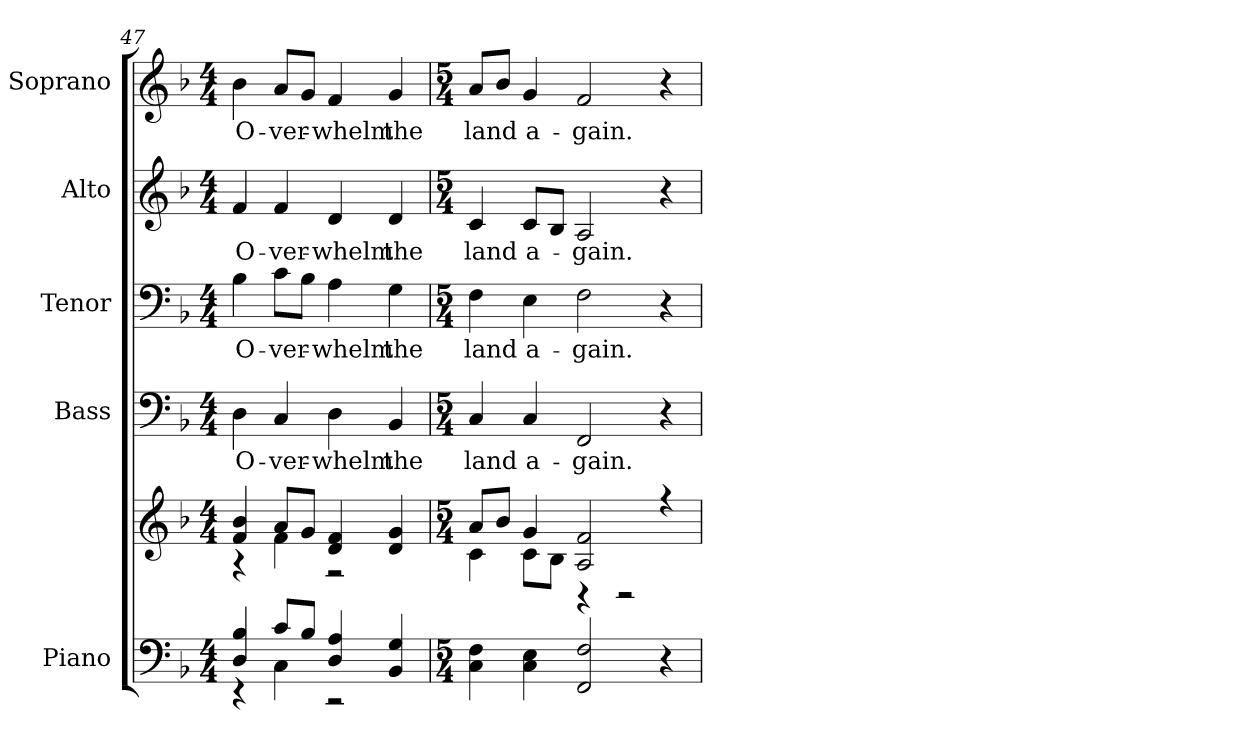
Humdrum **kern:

**kern	**kern	**kern	**text	**kern	**text	**kern	**text	**kern	**text
*part5	*part5	*part4	*part4	*part3	*part3	*part2	*part2	*part1	*part1
*staff6	*staff5	*staff4	*staff4	*staff3	*staff3	*staff2	*staff2	*staff1	*staff1
*I"Piano	*	*I"Bass	*	*I"Tenor	*	*I"Alto	*	*I"Soprano	*
*I'Pno.	*	*I'B.	*	*I'T.	*	*I'A.	*	*I'S.	*
*clefF4	*clefG2	*clefF4	*	*clefF4	*	*clefG2	*	*clefG2	*
*k[b-]	*k[b-]	*k[b-]	*	*k[b-]	*	*k[b-]	*	*k[b-]	*
*F:	*F:	*F:	*	*F:	*	*F:	*	*F:	*
*M4/4	*M4/4	*M4/4	*	*M4/4	*	*M4/4	*	*M4/4	*
=47	=47	=47	=47	=47	=47	=47	=47	=47	=47
*^	*^	*	*	*	*	*	*	*	*
!	!	!	!	!	!LO:LY:b:color=#000000	!	!	!	!	!	!
!	!	!	!	!	!	!	!LO:LY:b:color=#000000	!	!	!	!
!	!	!	!	!	!	!	!	!	!LO:LY:b:color=#000000	!	!
!	!	!	!	!	!	!	!	!	!	!	!LO:LY:b:color=#000000
4Di/ 4B-i	4r	4fi/ 4b-i	4r	4Di\	O-	4B-i\	O-	4fi/	O-	4b-i\	O-
!	!	!	!	!	!LO:LY:b:color=#000000	!	!	!	!	!	!
!	!	!	!	!	!	!	!LO:LY:b:color=#000000	!	!	!	!
!	!	!	!	!	!	!	!	!	!LO:LY:b:color=#000000	!	!
!	!	!	!	!	!	!	!	!	!	!	!LO:LY:b:color=#000000
8ci/L	4Ci\	8ai/L	4fi\	4Ci/	-ver-	8ci\L	-ver-	4fi/	-ver-	8ai/L	-ver-
8B-i/J	.	8gi/J	.	.	.	8B-i\J	.	.	.	8gi/J	.
!	!	!	!	!	!LO:LY:b:color=#000000	!	!	!	!	!	!
!	!	!	!	!	!	!	!LO:LY:b:color=#000000	!	!	!	!
!	!	!	!	!	!	!	!	!	!LO:LY:b:color=#000000	!	!
!	!	!	!	!	!	!	!	!	!	!	!LO:LY:b:color=#000000
4Di/ 4Ai	2r	4di/ 4fi	2r	4Di\	-whelm	4Ai\	-whelm	4di/	-whelm	4fi/	-whelm
!	!	!	!	!	!LO:LY:b:color=#000000	!	!	!	!	!	!
!	!	!	!	!	!	!	!LO:LY:b:color=#000000	!	!	!	!
!	!	!	!	!	!	!	!	!	!LO:LY:b:color=#000000	!	!
!	!	!	!	!	!	!	!	!	!	!	!LO:LY:b:color=#000000
4BB-i/ 4Gi	.	4di/ 4gi	.	4BB-i/	the	4Gi\	the	4di/	the	4gi/	the
*v	*v	*	*	*	*	*	*	*	*	*	*
=48	=48	=48	=48	=48	=48	=48	=48	=48	=48	=48
*M5/4	*M5/4	*	*M5/4	*	*M5/4	*	*M5/4	*	*M5/4	*
!	!	!	!	!LO:LY:b:color=#000000	!	!	!	!	!	!
!	!	!	!	!	!	!LO:LY:b:color=#000000	!	!	!	!
!	!	!	!	!	!	!	!	!LO:LY:b:color=#000000	!	!
!	!	!	!	!	!	!	!	!	!	!LO:LY:b:color=#000000
4Ci\ 4Fi	8ai/L	4ci\	4Ci/	land	4Fi\	land	4ci/	land	8ai/L	land
.	8b-i/J	.	.	.	.	.	.	.	8b-i/J	.
!	!	!	!	!LO:LY:b:color=#000000	!	!	!	!	!	!
!	!	!	!	!	!	!LO:LY:b:color=#000000	!	!	!	!
!	!	!	!	!	!	!	!	!LO:LY:b:color=#000000	!	!
!	!	!	!	!	!	!	!	!	!	!LO:LY:b:color=#000000
4Ci\ 4Ei	4gi/	8ci\L	4Ci/	a-	4Ei\	a-	8ci/L	a-	4gi/	a-
.	.	8B-i\J	.	.	.	.	8B-i/J	.	.	.
!	!	!	!	!LO:LY:b:color=#000000	!	!	!	!	!	!
!	!	!	!	!	!	!LO:LY:b:color=#000000	!	!	!	!
!	!	!	!	!	!	!	!	!LO:LY:b:color=#000000	!	!
!	!	!	!	!	!	!	!	!	!	!LO:LY:b:color=#000000
2FFi/ 2Fi	2Ai/ 2fi	4r	2FFi/	-gain.	2Fi\	-gain.	2Ai/	-gain.	2fi/	-gain.
.	.	2r	.	.	.	.	.	.	.	.
4r	4r	.	4r	.	4r	.	4r	.	4r	.
*	*v	*v	*	*	*	*	*	*	*	*
=	=	=	=	=	=	=	=	=	=
*-	*-	*-	*-	*-	*-	*-	*-	*-	*-
